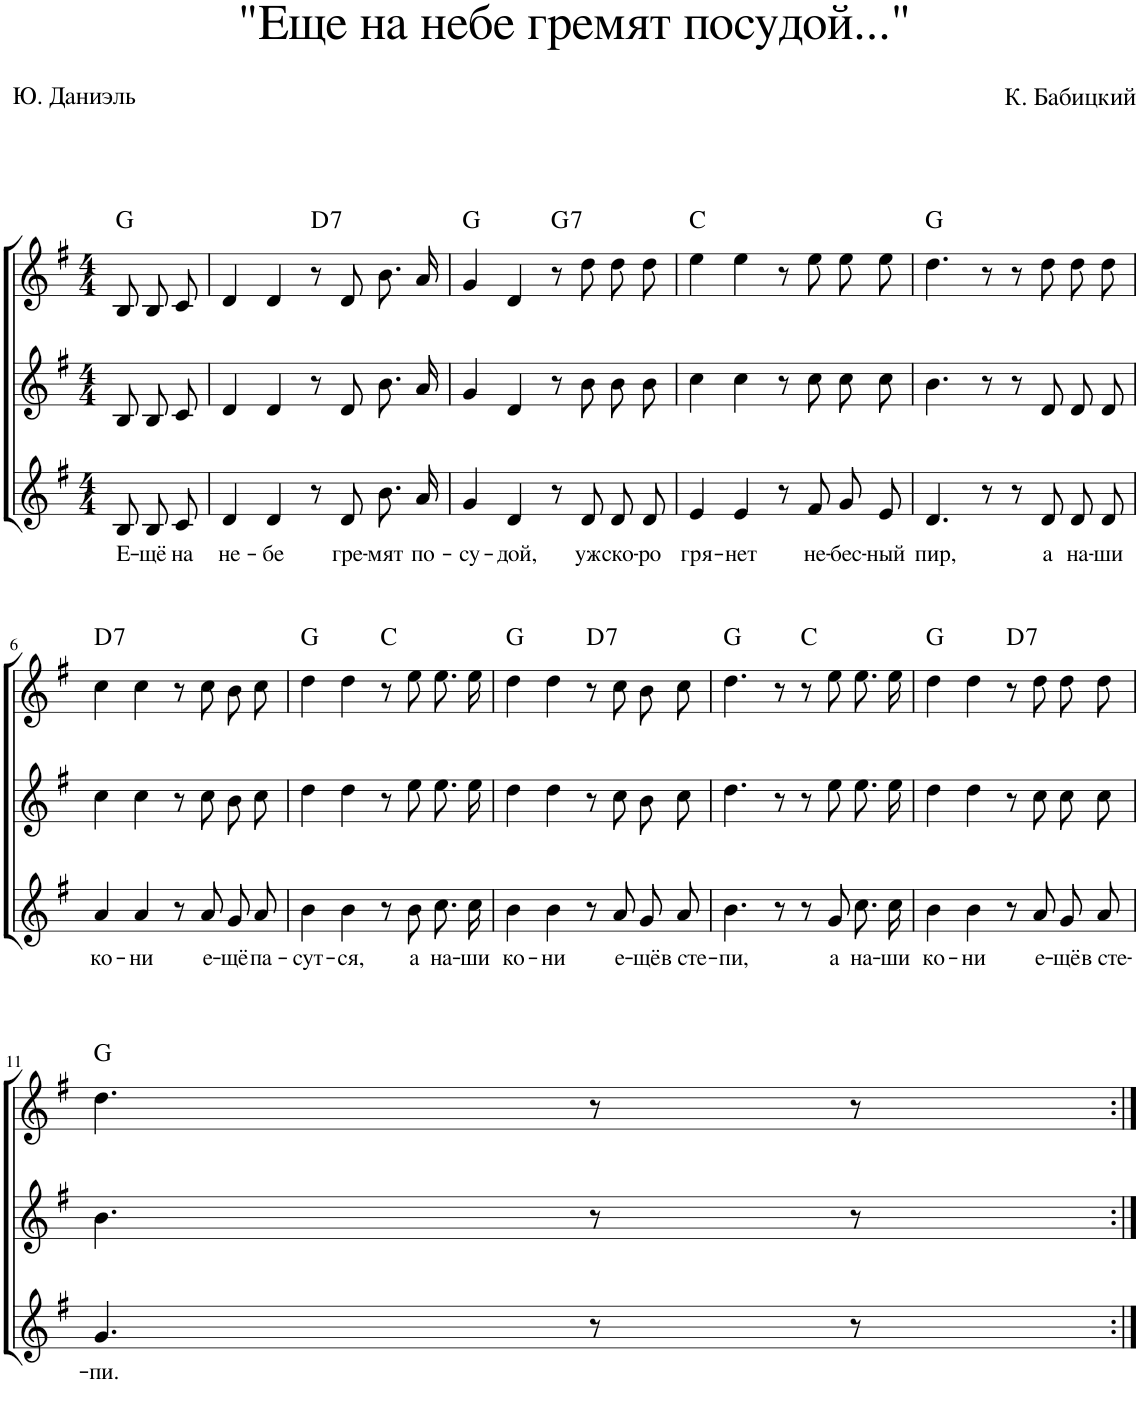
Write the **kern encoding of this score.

**kern	**text	**kern	**kern	**harte
*part3	*part3	*part2	*part1	*part1
*staff3	*staff3	*staff2	*staff1	*
*I"Голос	*	*I"Голос	*I"Голос	*
*clefG2	*	*clefG2	*clefG2	*
*	*	*Trd4c7	*	*
*k[f#]	*	*k[f#]	*k[f#]	*
*M4/4	*	*M4/4	*M4/4	*
=1	=1	=1	=1	=1
!	!LO:LY:b	!	!	!
8B/	Е-	8B/	8B/	G:maj
!	!LO:LY:b	!	!	!
8B/L	-щё	8B/L	8B/L	.
!	!LO:LY:b	!	!	!
8c/J	на	8c/J	8c/J	.
=2	=2	=2	=2	=2
!	!LO:LY:b	!	!	!
4d/	не-	4d/	4d/	.
!	!LO:LY:b	!	!	!
4d/	-бе	4d/	4d/	.
!	!	!	!	!LO:H:kt=7
8r	.	8r	8r	D:7
!	!LO:LY:b	!	!	!
8d/	гре-	8d/	8d/	.
!	!LO:LY:b	!	!	!
8.b/L	-мят	8.b/L	8.b/L	.
!	!LO:LY:b	!	!	!
16a/Jk	по-	16a/Jk	16a/Jk	.
=3	=3	=3	=3	=3
!	!LO:LY:b	!	!	!
4g/	-су-	4g/	4g/	G:maj
!	!LO:LY:b	!	!	!
4d/	-дой,	4d/	4d/	.
!	!	!	!	!LO:H:kt=7
8r	.	8r	8r	G:7
!	!LO:LY:b	!	!	!
8d/	уж	8b\	8dd\	.
!	!LO:LY:b	!	!	!
8d/L	ско-	8b\L	8dd\L	.
!	!LO:LY:b	!	!	!
8d/J	-ро	8b\J	8dd\J	.
=4	=4	=4	=4	=4
!	!LO:LY:b	!	!	!
4e/	гря-	4cc\	4ee\	C:maj
!	!LO:LY:b	!	!	!
4e/	-нет	4cc\	4ee\	.
8r	.	8r	8r	.
!	!LO:LY:b	!	!	!
8f#/	не-	8cc\	8ee\	.
!	!LO:LY:b	!	!	!
8g/L	-бес-	8cc\L	8ee\L	.
!	!LO:LY:b	!	!	!
8e/J	-ный	8cc\J	8ee\J	.
=5	=5	=5	=5	=5
!	!LO:LY:b	!	!	!
4.d/	пир,	4.b\	4.dd\	G:maj
8r	.	8r	8r	.
8r	.	8r	8r	.
!	!LO:LY:b	!	!	!
8d/	а	8d/	8dd\	.
!	!LO:LY:b	!	!	!
8d/L	на-	8d/L	8dd\L	.
!	!LO:LY:b	!	!	!
8d/J	-ши	8d/J	8dd\J	.
!!LO:LB:g=z
=6	=6	=6	=6	=6
!	!LO:LY:b	!	!	!LO:H:kt=7
4a/	ко-	4cc\	4cc\	D:7
!	!LO:LY:b	!	!	!
4a/	-ни	4cc\	4cc\	.
8r	.	8r	8r	.
!	!LO:LY:b	!	!	!
8a/	е-	8cc\	8cc\	.
!	!LO:LY:b	!	!	!
8g/L	-щё	8b\L	8b\L	.
!	!LO:LY:b	!	!	!
8a/J	па-	8cc\J	8cc\J	.
=7	=7	=7	=7	=7
!	!LO:LY:b	!	!	!
4b\	-сут-	4dd\	4dd\	G:maj
!	!LO:LY:b	!	!	!
4b\	-ся,	4dd\	4dd\	.
8r	.	8r	8r	C:maj
!	!LO:LY:b	!	!	!
8b\	а	8ee\	8ee\	.
!	!LO:LY:b	!	!	!
8.cc\L	на-	8.ee\L	8.ee\L	.
!	!LO:LY:b	!	!	!
16cc\Jk	-ши	16ee\Jk	16ee\Jk	.
=8	=8	=8	=8	=8
!	!LO:LY:b	!	!	!
4b\	ко-	4dd\	4dd\	G:maj
!	!LO:LY:b	!	!	!
4b\	-ни	4dd\	4dd\	.
!	!	!	!	!LO:H:kt=7
8r	.	8r	8r	D:7
!	!LO:LY:b	!	!	!
8a/	е-	8cc\	8cc\	.
!	!LO:LY:b	!	!	!
8g/L	-щё	8b\L	8b\L	.
!	!LO:LY:b	!	!	!
8a/J	в сте-	8cc\J	8cc\J	.
=9	=9	=9	=9	=9
!	!LO:LY:b	!	!	!
4.b\	-пи,	4.dd\	4.dd\	G:maj
8r	.	8r	8r	.
8r	.	8r	8r	C:maj
!	!LO:LY:b	!	!	!
8g/	а	8ee\	8ee\	.
!	!LO:LY:b	!	!	!
8.cc\L	на-	8.ee\L	8.ee\L	.
!	!LO:LY:b	!	!	!
16cc\Jk	-ши	16ee\Jk	16ee\Jk	.
=10	=10	=10	=10	=10
!	!LO:LY:b	!	!	!
4b\	ко-	4dd\	4dd\	G:maj
!	!LO:LY:b	!	!	!
4b\	-ни	4dd\	4dd\	.
!	!	!	!	!LO:H:kt=7
8r	.	8r	8r	D:7
!	!LO:LY:b	!	!	!
8a/	е-	8cc\	8dd\	.
!	!LO:LY:b	!	!	!
8g/L	-щё	8cc\L	8dd\L	.
!	!LO:LY:b	!	!	!
8a/J	в сте-	8cc\J	8dd\J	.
!!LO:LB:g=z
=11	=11	=11	=11	=11
!	!LO:LY:b	!	!	!
4.g/	-пи.	4.b\	4.dd\	G:maj
8r	.	8r	8r	.
8r	.	8r	8r	.
=:|!	=:|!	=:|!	=:|!	=:|!
*-	*-	*-	*-	*-
